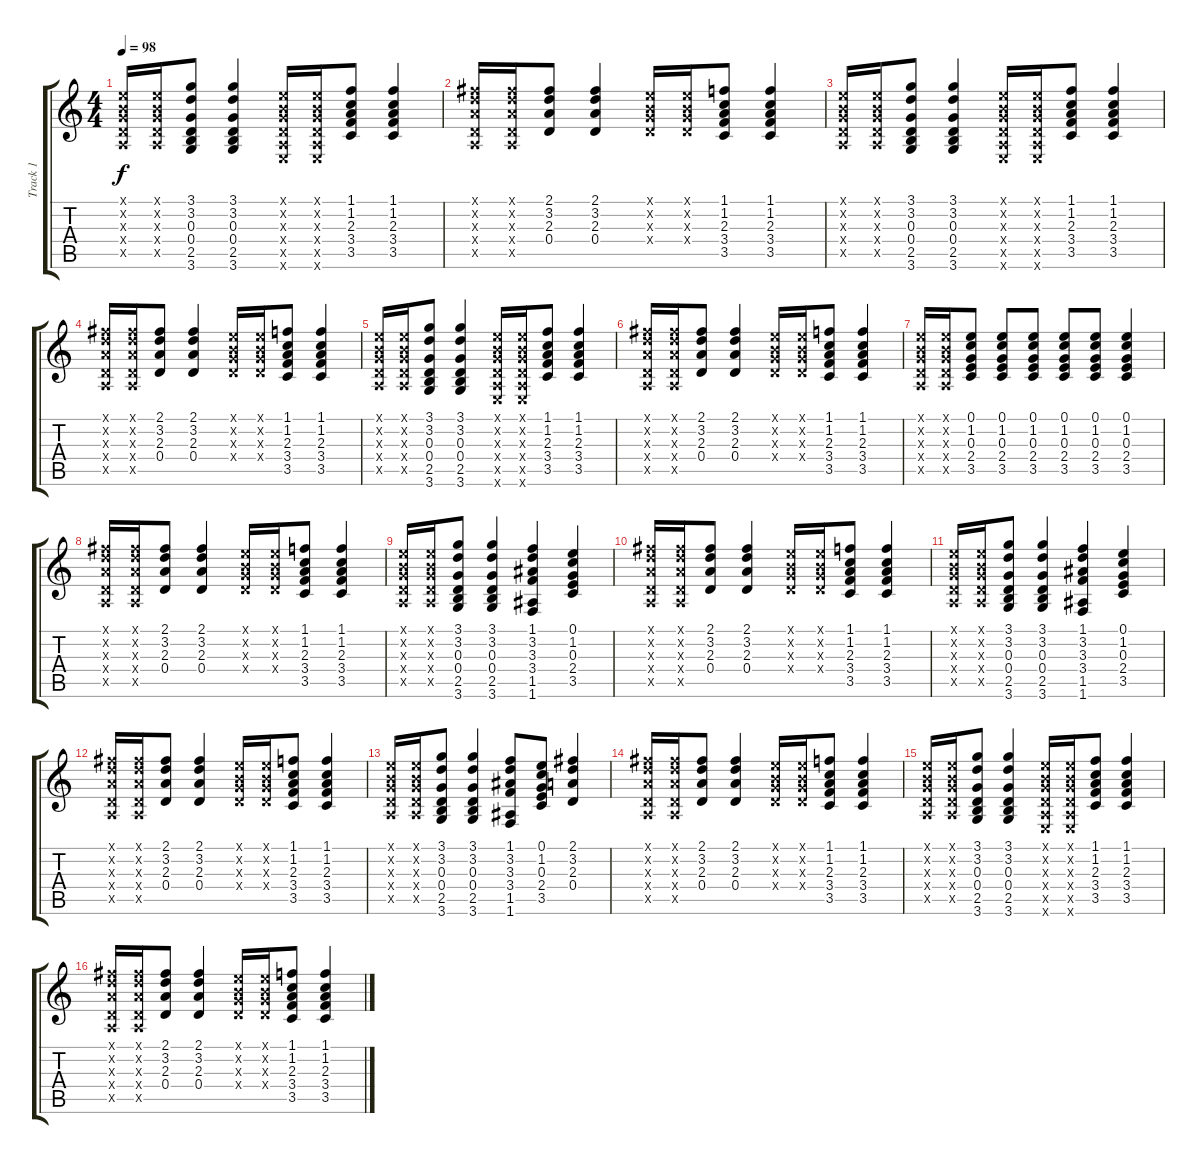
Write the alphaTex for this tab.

\track ("Track 1" "Track 1") {instrument acousticguitarsteel}
\staff {score tabs}
\tuning (E4 B3 G3 D3 A2 E2) {hide}
\ts (4 4)
\tempo 98
\clef g2
\ks c
(0.1{x} 0.2{x} 0.3{x} 0.4{x} 0.5{x}).16{dy f} (0.1{x} 0.2{x} 0.3{x} 0.4{x} 0.5{x}).16 (3.1 3.2 0.3 0.4 2.5 3.6).8 (3.1 3.2 0.3 0.4 2.5 3.6).4 (0.1{x} 0.2{x} 0.3{x} 0.4{x} 0.5{x} 0.6{x}).16 (0.1{x} 0.2{x} 0.3{x} 0.4{x} 0.5{x} 0.6{x}).16 (1.1 1.2 2.3 3.4 3.5).8 (1.1 1.2 2.3 3.4 3.5).4 |
(2.1{x} 3.2{x} 2.3{x} 0.4{x} 0.5{x}).16 (2.1{x} 3.2{x} 2.3{x} 0.4{x} 0.5{x}).16 (2.1 3.2 2.3 0.4).8 (2.1 3.2 2.3 0.4).4 (0.1{x} 0.2{x} 0.3{x} 0.4{x}).16 (0.1{x} 0.2{x} 0.3{x} 0.4{x}).16 (1.1 1.2 2.3 3.4 3.5).8 (1.1 1.2 2.3 3.4 3.5).4 |
(0.1{x} 0.2{x} 0.3{x} 0.4{x} 0.5{x}).16 (0.1{x} 0.2{x} 0.3{x} 0.4{x} 0.5{x}).16 (3.1 3.2 0.3 0.4 2.5 3.6).8 (3.1 3.2 0.3 0.4 2.5 3.6).4 (0.1{x} 0.2{x} 0.3{x} 0.4{x} 0.5{x} 0.6{x}).16 (0.1{x} 0.2{x} 0.3{x} 0.4{x} 0.5{x} 0.6{x}).16 (1.1 1.2 2.3 3.4 3.5).8 (1.1 1.2 2.3 3.4 3.5).4 |
(2.1{x} 3.2{x} 2.3{x} 0.4{x} 0.5{x}).16 (2.1{x} 3.2{x} 2.3{x} 0.4{x} 0.5{x}).16 (2.1 3.2 2.3 0.4).8 (2.1 3.2 2.3 0.4).4 (0.1{x} 0.2{x} 0.3{x} 0.4{x}).16 (0.1{x} 0.2{x} 0.3{x} 0.4{x}).16 (1.1 1.2 2.3 3.4 3.5).8 (1.1 1.2 2.3 3.4 3.5).4 |
(0.1{x} 0.2{x} 0.3{x} 0.4{x} 0.5{x}).16 (0.1{x} 0.2{x} 0.3{x} 0.4{x} 0.5{x}).16 (3.1 3.2 0.3 0.4 2.5 3.6).8 (3.1 3.2 0.3 0.4 2.5 3.6).4 (0.1{x} 0.2{x} 0.3{x} 0.4{x} 0.5{x} 0.6{x}).16 (0.1{x} 0.2{x} 0.3{x} 0.4{x} 0.5{x} 0.6{x}).16 (1.1 1.2 2.3 3.4 3.5).8 (1.1 1.2 2.3 3.4 3.5).4 |
(2.1{x} 3.2{x} 2.3{x} 0.4{x} 0.5{x}).16 (2.1{x} 3.2{x} 2.3{x} 0.4{x} 0.5{x}).16 (2.1 3.2 2.3 0.4).8 (2.1 3.2 2.3 0.4).4 (0.1{x} 0.2{x} 0.3{x} 0.4{x}).16 (0.1{x} 0.2{x} 0.3{x} 0.4{x}).16 (1.1 1.2 2.3 3.4 3.5).8 (1.1 1.2 2.3 3.4 3.5).4 |
(0.1{x} 0.2{x} 0.3{x} 0.4{x} 0.5{x}).16 (0.1{x} 0.2{x} 0.3{x} 0.4{x} 0.5{x}).16 (0.1 1.2 0.3 2.4 3.5).8 (0.1 1.2 0.3 2.4 3.5).8 (0.1 1.2 0.3 2.4 3.5).8 (0.1 1.2 0.3 2.4 3.5).8 (0.1 1.2 0.3 2.4 3.5).8 (0.1 1.2 0.3 2.4 3.5).4 |
(2.1{x} 3.2{x} 2.3{x} 0.4{x} 0.5{x}).16 (2.1{x} 3.2{x} 2.3{x} 0.4{x} 0.5{x}).16 (2.1 3.2 2.3 0.4).8 (2.1 3.2 2.3 0.4).4 (0.1{x} 0.2{x} 0.3{x} 0.4{x}).16 (0.1{x} 0.2{x} 0.3{x} 0.4{x}).16 (1.1 1.2 2.3 3.4 3.5).8 (1.1 1.2 2.3 3.4 3.5).4 |
(0.1{x} 0.2{x} 0.3{x} 0.4{x} 0.5{x}).16 (0.1{x} 0.2{x} 0.3{x} 0.4{x} 0.5{x}).16 (3.1 3.2 0.3 0.4 2.5 3.6).8 (3.1 3.2 0.3 0.4 2.5 3.6).4 (1.1 3.2 3.3 3.4 1.5 1.6).4 (0.1 1.2 0.3 2.4 3.5).4 |
(2.1{x} 3.2{x} 2.3{x} 0.4{x} 0.5{x}).16 (2.1{x} 3.2{x} 2.3{x} 0.4{x} 0.5{x}).16 (2.1 3.2 2.3 0.4).8 (2.1 3.2 2.3 0.4).4 (0.1{x} 0.2{x} 0.3{x} 0.4{x}).16 (0.1{x} 0.2{x} 0.3{x} 0.4{x}).16 (1.1 1.2 2.3 3.4 3.5).8 (1.1 1.2 2.3 3.4 3.5).4 |
(0.1{x} 0.2{x} 0.3{x} 0.4{x} 0.5{x}).16 (0.1{x} 0.2{x} 0.3{x} 0.4{x} 0.5{x}).16 (3.1 3.2 0.3 0.4 2.5 3.6).8 (3.1 3.2 0.3 0.4 2.5 3.6).4 (1.1 3.2 3.3 3.4 1.5 1.6).4 (0.1 1.2 0.3 2.4 3.5).4 |
(2.1{x} 3.2{x} 2.3{x} 0.4{x} 0.5{x}).16 (2.1{x} 3.2{x} 2.3{x} 0.4{x} 0.5{x}).16 (2.1 3.2 2.3 0.4).8 (2.1 3.2 2.3 0.4).4 (0.1{x} 0.2{x} 0.3{x} 0.4{x}).16 (0.1{x} 0.2{x} 0.3{x} 0.4{x}).16 (1.1 1.2 2.3 3.4 3.5).8 (1.1 1.2 2.3 3.4 3.5).4 |
(0.1{x} 0.2{x} 0.3{x} 0.4{x} 0.5{x}).16 (0.1{x} 0.2{x} 0.3{x} 0.4{x} 0.5{x}).16 (3.1 3.2 0.3 0.4 2.5 3.6).8 (3.1 3.2 0.3 0.4 2.5 3.6).4 (1.1 3.2 3.3 3.4 1.5 1.6).8 (0.1 1.2 0.3 2.4 3.5).8 (2.1 3.2 2.3 0.4).4 |
(2.1{x} 3.2{x} 2.3{x} 0.4{x} 0.5{x}).16 (2.1{x} 3.2{x} 2.3{x} 0.4{x} 0.5{x}).16 (2.1 3.2 2.3 0.4).8 (2.1 3.2 2.3 0.4).4 (0.1{x} 0.2{x} 0.3{x} 0.4{x}).16 (0.1{x} 0.2{x} 0.3{x} 0.4{x}).16 (1.1 1.2 2.3 3.4 3.5).8 (1.1 1.2 2.3 3.4 3.5).4 |
(0.1{x} 0.2{x} 0.3{x} 0.4{x} 0.5{x}).16 (0.1{x} 0.2{x} 0.3{x} 0.4{x} 0.5{x}).16 (3.1 3.2 0.3 0.4 2.5 3.6).8 (3.1 3.2 0.3 0.4 2.5 3.6).4 (0.1{x} 0.2{x} 0.3{x} 0.4{x} 0.5{x} 0.6{x}).16 (0.1{x} 0.2{x} 0.3{x} 0.4{x} 0.5{x} 0.6{x}).16 (1.1 1.2 2.3 3.4 3.5).8 (1.1 1.2 2.3 3.4 3.5).4 |
(2.1{x} 3.2{x} 2.3{x} 0.4{x} 0.5{x}).16 (2.1{x} 3.2{x} 2.3{x} 0.4{x} 0.5{x}).16 (2.1 3.2 2.3 0.4).8 (2.1 3.2 2.3 0.4).4 (0.1{x} 0.2{x} 0.3{x} 0.4{x}).16 (0.1{x} 0.2{x} 0.3{x} 0.4{x}).16 (1.1 1.2 2.3 3.4 3.5).8 (1.1 1.2 2.3 3.4 3.5).4
